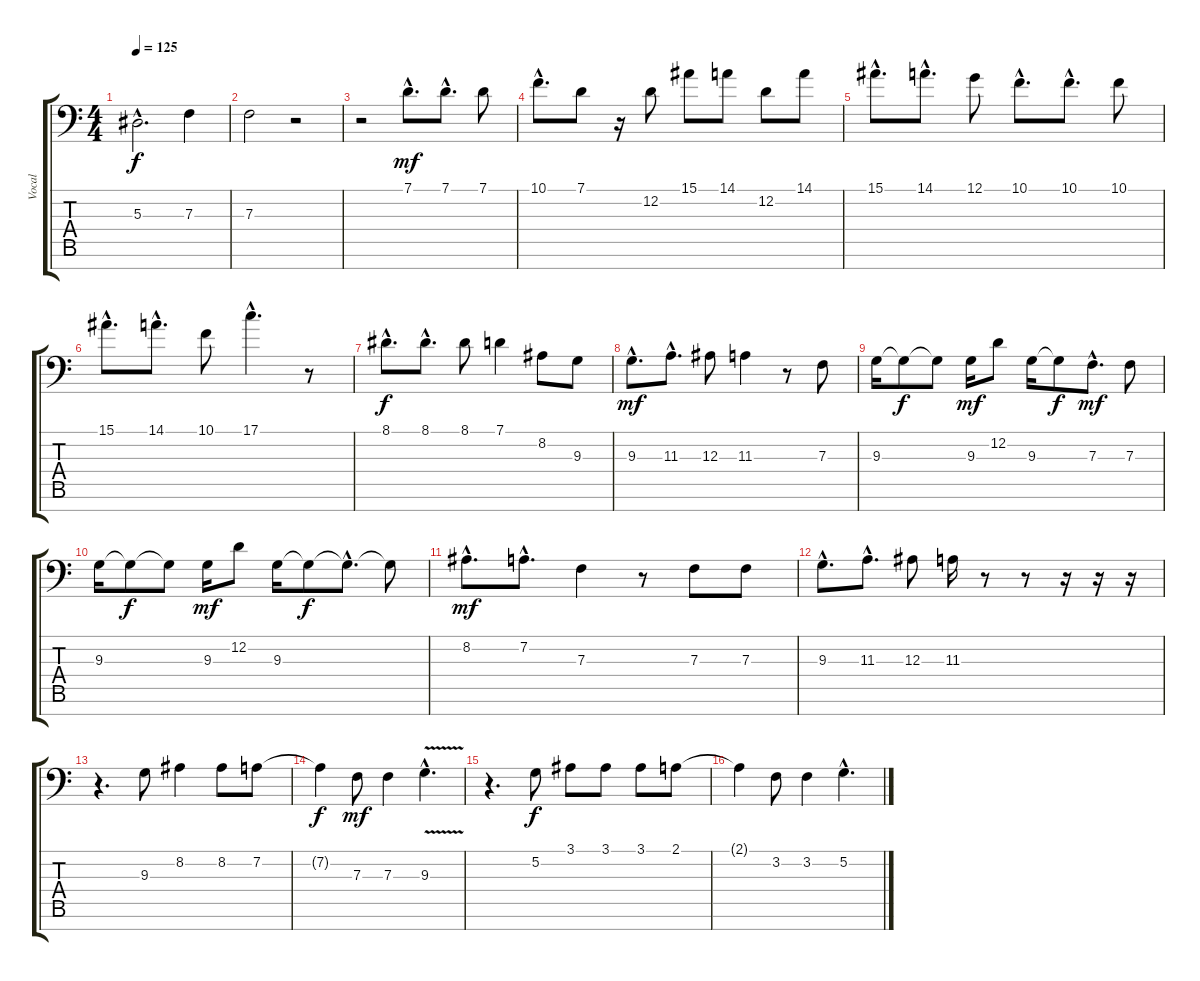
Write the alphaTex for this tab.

\track ("Vocal" "Vocal") {instrument cello}
\staff {score tabs}
\tuning (G3 D3 Bb2 F2 C2 G1 C1) {hide}
\ts (4 4)
\tempo 125
\clef f4
\ks c
5.3{hac}.2{d dy f} 7.3.4 |
7.3.2 r.2 |
r.2 7.1{hac}.8{d dy mf} 7.1{hac}.8{d} 7.1.8 |
10.1{hac}.8{d} 7.1.8 r.16 12.2.8 15.1.8 14.1.8 12.2.8 14.1.8 |
15.1{hac}.8{d} 14.1{hac}.8{d} 12.1.8 10.1{hac}.8{d} 10.1{hac}.8{d} 10.1.8 |
15.1{hac}.8{d} 14.1{hac}.8{d} 10.1.8 17.1{hac}.4{d} r.8 |
8.1{hac}.8{d dy f} 8.1{hac}.8{d} 8.1.8 7.1.4 8.2.8 9.3.8 |
9.3{hac}.8{d dy mf} 11.3{hac}.8{d} 12.3.8 11.3.4 r.8 7.3.8 |
9.3.16 9.3{t}.8{dy f} 9.3{t}.8 9.3.16{dy mf} 12.2.8 9.3.16 9.3{t}.8{dy f} 7.3{hac}.8{d dy mf} 7.3.8 |
9.3.16 9.3{t}.8{dy f} 9.3{t}.8 9.3.16{dy mf} 12.2.8 9.3.16 9.3{t}.8{dy f} 9.3{hac t}.8{d} 9.3{t}.8 |
8.2{hac}.8{d dy mf} 7.2{hac}.8{d} 7.3.4 r.8 7.3.8 7.3.8 |
9.3{hac}.8{d} 11.3{hac}.8{d} 12.3.8 11.3.16 r.8 r.8 r.16 r.16 r.16 |
r.4{d} 9.3.8 8.2.4 8.2.8 7.2.8 |
7.2{t}.4{dy f} 7.3.8{dy mf} 7.3.4 9.3{v hac}.4{d} |
r.4{d volume 12} 5.2.8{dy f} 3.1.8 3.1.8 3.1.8 2.1.8 |
2.1{t}.4 3.2.8 3.2.4 5.2{hac}.4{d}
